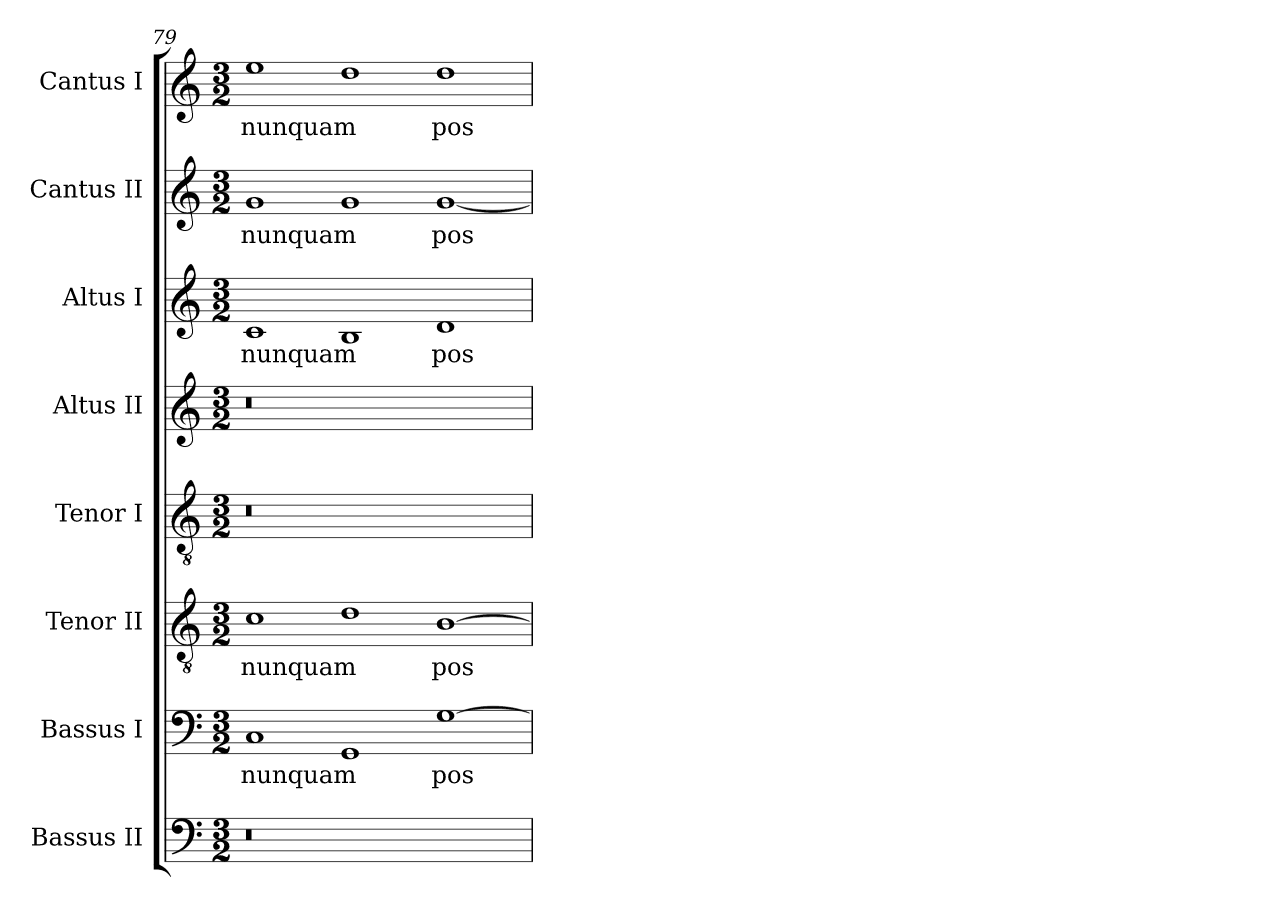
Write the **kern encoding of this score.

**kern	**kern	**text	**kern	**text	**kern	**kern	**kern	**text	**kern	**text	**kern	**text
*part8	*part7	*part7	*part6	*part6	*part5	*part4	*part3	*part3	*part2	*part2	*part1	*part1
*staff8	*staff7	*staff7	*staff6	*staff6	*staff5	*staff4	*staff3	*staff3	*staff2	*staff2	*staff1	*staff1
*I"Bassus II	*I"Bassus I	*	*I"Tenor II	*	*I"Tenor I	*I"Altus II	*I"Altus I	*	*I"Cantus II	*	*I"Cantus I	*
*I'B II	*I'B I	*	*I'T II	*	*I'T I	*I'A II	*I'A I	*	*I'C II	*	*I'C I	*
*clefF4	*clefF4	*	*clefGv2	*	*clefGv2	*clefG2	*clefG2	*	*clefG2	*	*clefG2	*
*	*k[]	*	*	*	*	*k[]	*k[]	*	*	*	*	*
*	*C:	*	*	*	*	*C:	*C:	*	*	*	*	*
*M3/2	*M3/2	*	*M3/2	*	*M3/2	*M3/2	*M3/2	*	*M3/2	*	*M3/2	*
=79	=79	=79	=79	=79	=79	=79	=79	=79	=79	=79	=79	=79
!	!	!LO:LY:b	!	!LO:LY:b	!	!	!	!LO:LY:b	!	!LO:LY:b	!	!LO:LY:b
0.r	1C	nunquam	1c	nunquam	0.r	0.r	1c	nunquam	1g	nunquam	1ee	nunquam
.	1GG	.	1d	.	.	.	1B	.	1g	.	1dd	.
!	!	!LO:LY:b:cj	!	!LO:LY:b:cj	!	!	!	!LO:LY:b:cj	!	!LO:LY:b:cj	!	!LO:LY:b:cj
.	[>1G	pos	[>1B	pos-	.	.	1d	pos-	[<1g	pos	1dd	pos
=	=	=	=	=	=	=	=	=	=	=	=	=
*-	*-	*-	*-	*-	*-	*-	*-	*-	*-	*-	*-	*-
